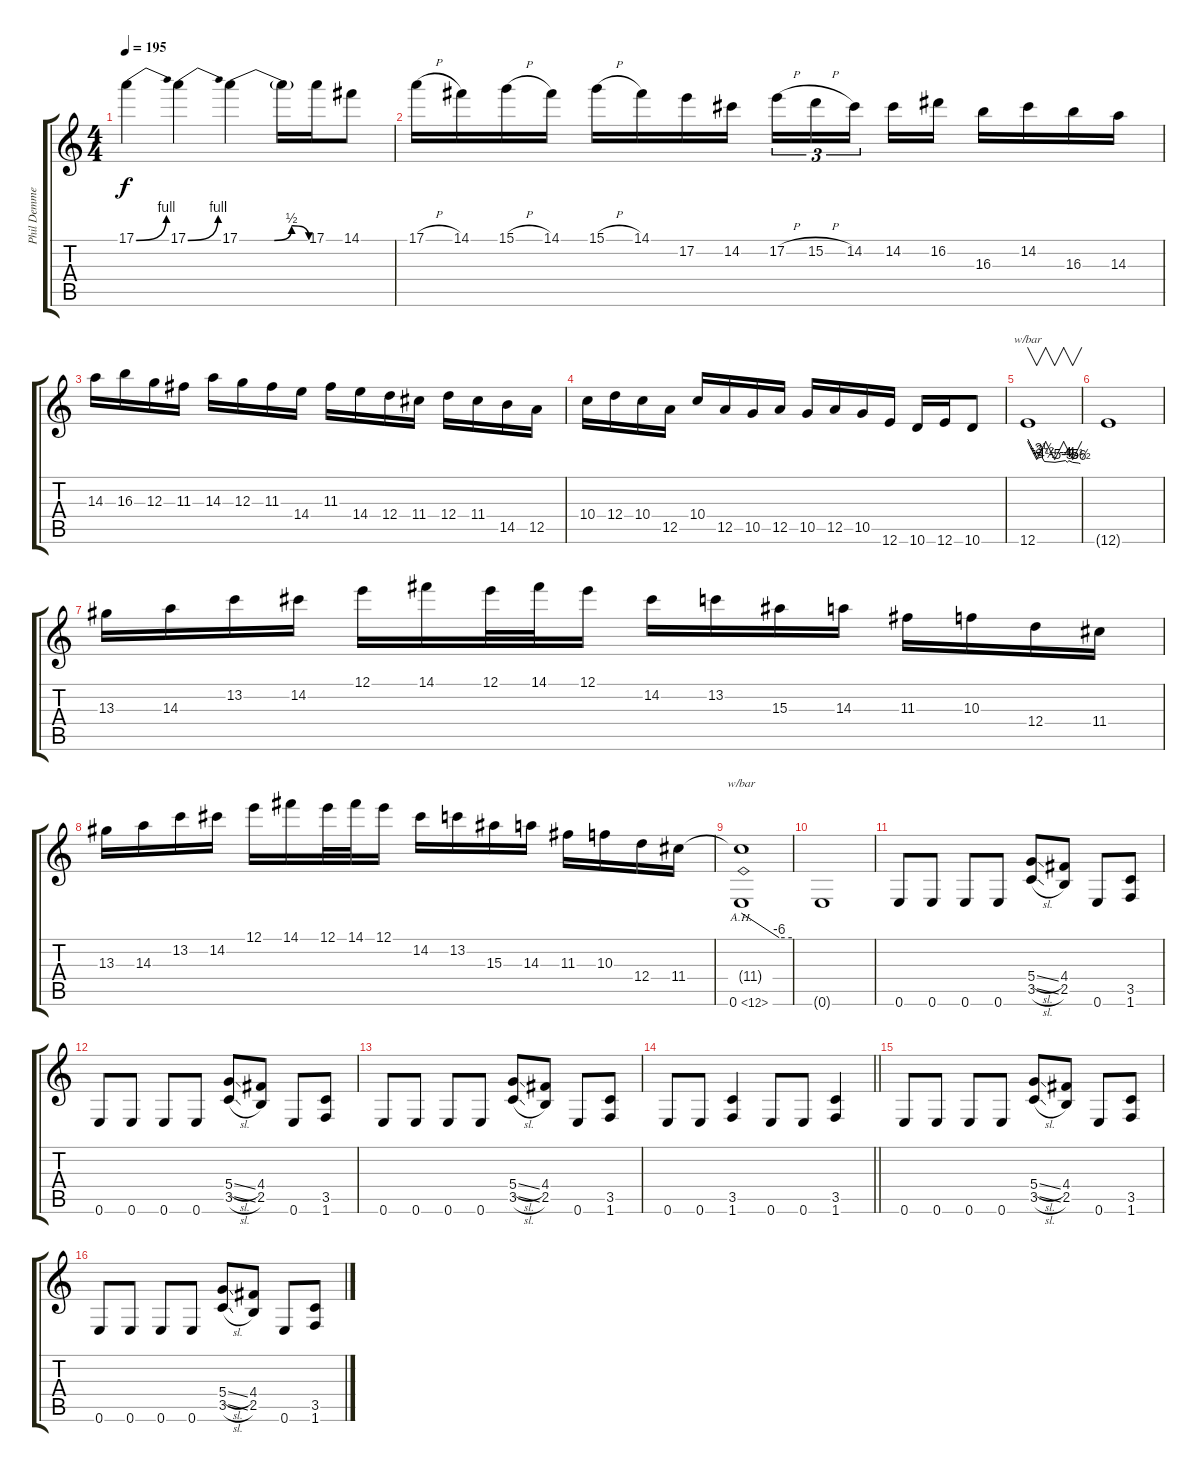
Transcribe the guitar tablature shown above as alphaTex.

\track ("Phil Demmel" "Phil Demme") {instrument distortionguitar}
\staff {score tabs}
\tuning (E4 B3 G3 D3 A2 E2) {hide}
\ts (4 4)
\tempo 195
\clef g2
\ks c
17.1{be (bend 0 0 60 4)}.4{dy f} 17.1{be (bend 0 0 60 4)}.4 17.1{be (custom 0 0 30 0 45 2 60 0)}.4 17.1{t}.16 17.1.16 14.1.8 |
17.1{h}.16 14.1.16 15.1{h}.16 14.1.16 15.1{h}.16 14.1.16 17.2.16 14.2.16 17.2{h}.16{tu (3 2)} 15.2{h}.16{tu (3 2)} 14.2.16{tu (3 2)} 14.2.16 16.2.16 16.3.16 14.2.16 16.3.16 14.3.16 |
14.3.16 16.3.16 12.3.16 11.3.16 14.3.16 12.3.16 11.3.16 14.4.16 11.3.16 14.4.16 12.4.16 11.4.16 12.4.16 11.4.16 14.5.16 12.5.16 |
10.4.16 12.4.16 10.4.16 12.5.16 10.4.16 12.5.16 10.5.16 12.5.16 10.5.16 12.5.16 10.5.16 12.6.16 10.6.16 12.6.16 10.6.8 |
12.6.1{v tbe (custom default 0 0 11 -12 16 -10 19 -18 31 -20 43 -16 45 -20 47 -16 51 -20 58 -22 60 -24)} |
12.6{t}.1 |
13.3.16 14.3.16 13.2.16 14.2.16 12.1.16 14.1.16 12.1.32 14.1.32 12.1.16 14.2.16 13.2.16 15.3.16 14.3.16 11.3.16 10.3.16 12.4.16 11.4.16 |
13.3.16 14.3.16 13.2.16 14.2.16 12.1.16 14.1.16 12.1.32 14.1.32 12.1.16 14.2.16 13.2.16 15.3.16 14.3.16 11.3.16 10.3.16 12.4.16 11.4.16 |
(11.4{t} 0.6{ah 12}).1{tbe (custom default 0 0 45 -24 60 -24)} |
0.6{t}.1 |
0.6.8 0.6.8 0.6.8 0.6.8 (5.4{sl} 3.5{sl}).8 (4.4 2.5).8 0.6.8 (3.5 1.6).8 |
0.6.8 0.6.8 0.6.8 0.6.8 (5.4{sl} 3.5{sl}).8 (4.4 2.5).8 0.6.8 (3.5 1.6).8 |
0.6.8 0.6.8 0.6.8 0.6.8 (5.4{sl} 3.5{sl}).8 (4.4 2.5).8 0.6.8 (3.5 1.6).8 |
\barLineRight lightlight
0.6.8 0.6.8 (3.5 1.6).4 0.6.8 0.6.8 (3.5 1.6).4 |
0.6.8 0.6.8 0.6.8 0.6.8 (5.4{sl} 3.5{sl}).8 (4.4 2.5).8 0.6.8 (3.5 1.6).8 |
0.6.8 0.6.8 0.6.8 0.6.8 (5.4{sl} 3.5{sl}).8 (4.4 2.5).8 0.6.8 (3.5 1.6).8
